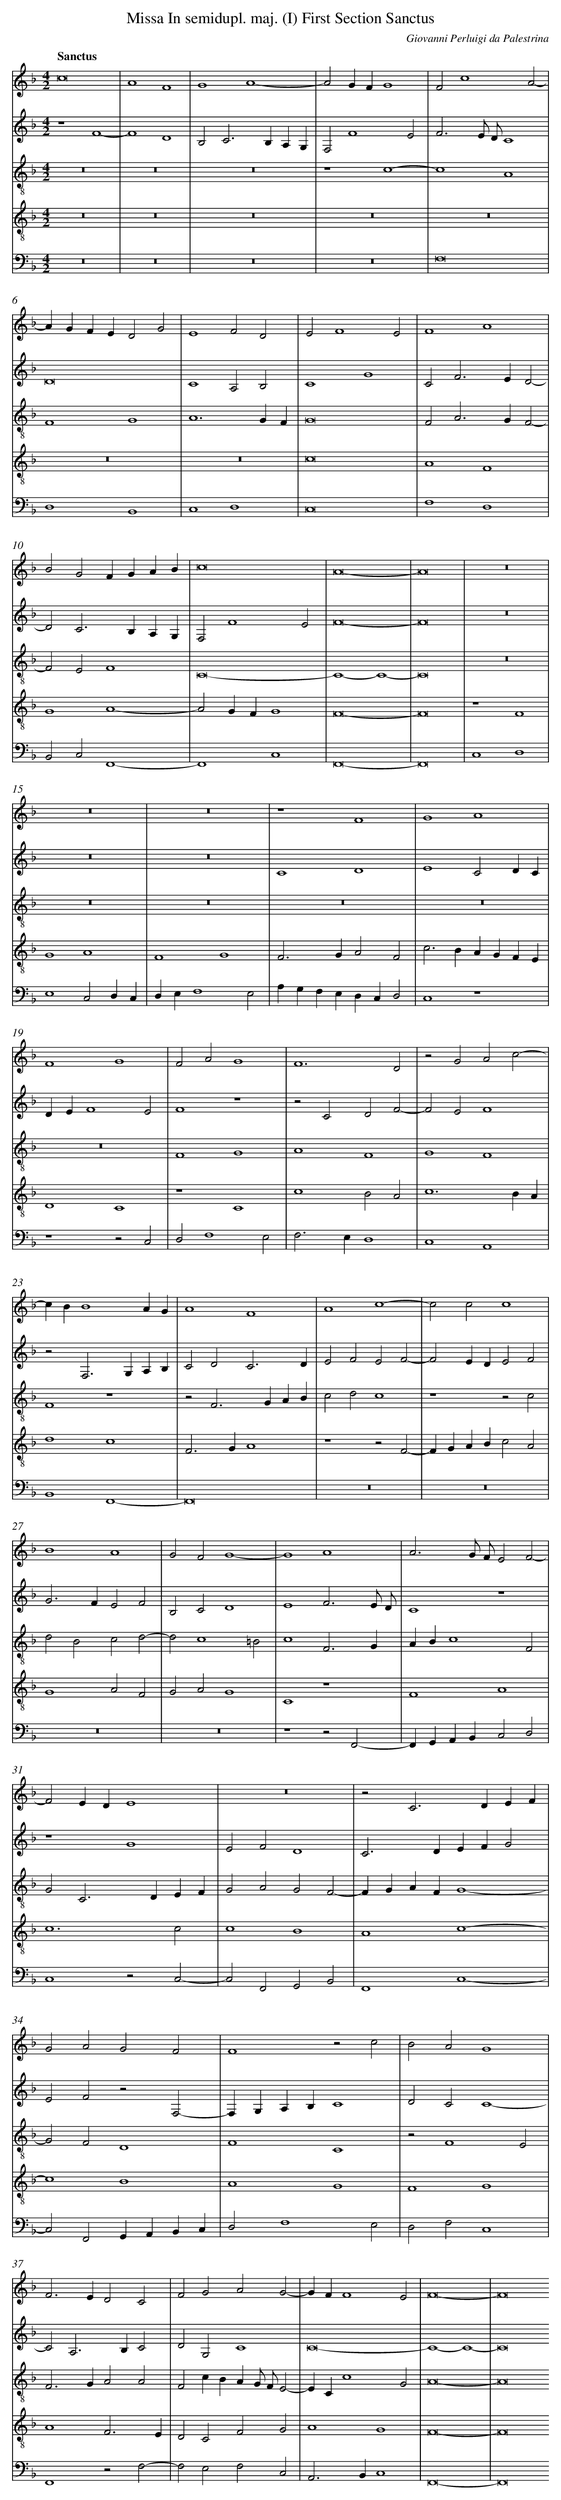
X:1
T: Missa In semidupl. maj. (I) First Section Sanctus
C: Giovanni Perluigi da Palestrina
L: 1/4
M: 4/2
Q: "Sanctus"
V: 1 clef=treble
V: 2 clef=treble
V: 3 clef=treble-8
V: 4 clef=treble-8
V: 5 clef=bass
K: F
[V:1] c8 |
[V:2] z4F4- |
[V:3] z8 |
[V:4] z8 |
[V:5] z8 |
[V:1] A4F4 |
[V:2] F4D4 |
[V:3] z8 |
[V:4] z8 |
[V:5] z8 |
[V:1] G4A4- |
[V:2] B,2C2>B,2A,G, |
[V:3] z8 |
[V:4] z8 |
[V:5] z8 |
[V:1] A2GFG4 |
[V:2] F,2F4E2 |
[V:3] z4c4- |
[V:4] z8 |
[V:5] z8 |
[V:1] F2c4A2- |
[V:2] F3E/ D/C4 |
[V:3] c4A4 |
[V:4] z8 |
[V:5] F,8 |
[V:1] AGFED2G2 |
[V:2] D8 |
[V:3] F4G4 |
[V:4] z8 |
[V:5] D,4B,,4 |
[V:1] E4F2D2 |
[V:2] C4A,2B,2 |
[V:3] A6GF |
[V:4] z8 |
[V:5] C,4D,4 |
[V:1] E2F4E2 |
[V:2] C4G4 |
[V:3] G8 |
[V:4] c8 |
[V:5] C,8 |
[V:1] F4A4 |
[V:2] C2F2>E2D2- |
[V:3] F2A2>G2F2- |
[V:4] A4F4 |
[V:5] F,4D,4 |
[V:1] B2G2FGAB |
[V:2] D2C2>B,2A,G, |
[V:3] F2E2F4 |
[V:4] G4A4- |
[V:5] B,,2C,2F,,4- |
[V:1] c8 |
[V:2] F,2F4E2 |
[V:3] C8- |
[V:4] A2GFG4 |
[V:5] F,,4C,4 |
[V:1] A8- |
[V:2] F8- |
[V:3] C4-C4- |
[V:4] F8- |
[V:5] F,,8- |
[V:1] A8 |
[V:2] F8 |
[V:3] C8 |
[V:4] F8 |
[V:5] F,,8 |
[V:1] z8 |
[V:2] z8 |
[V:3] z8 |
[V:4] z4F4 |
[V:5] C,4D,4 |
[V:1] z8 |
[V:2] z8 |
[V:3] z8 |
[V:4] G4A4 |
[V:5] E,4C,2D,C, |
[V:1] z8 |
[V:2] z8 |
[V:3] z8 |
[V:4] F4G4 |
[V:5] D,E,F,4E,2 |
[V:1] z4F4 |
[V:2] C4D4 |
[V:3] z8 |
[V:4] F2>G2A2F2 |
[V:5] A,G,F,E,D,C,D,2 |
[V:1] G4A4 |
[V:2] E4C2DC |
[V:3] z8 |
[V:4] c2>B2AGFE |
[V:5] C,4z4 |
[V:1] F4G4 |
[V:2] DEF4E2 |
[V:3] z8 |
[V:4] D4C4 |
[V:5] z4z2C,2 |
[V:1] F2A2G4 |
[V:2] F4z4 |
[V:3] F4G4 |
[V:4] z4C4 |
[V:5] D,2F,4E,2 |
[V:1] F6D2 |
[V:2] z2C2D2F2- |
[V:3] A4F4 |
[V:4] c4B2A2 |
[V:5] F,2>E,2D,4 |
[V:1] z2G2A2c2- |
[V:2] F2E2F4 |
[V:3] G4F4 |
[V:4] c6BA |
[V:5] C,4A,,4 |
[V:1] cBB4AG |
[V:2] z2F,2>G,2A,B, |
[V:3] F4z4 |
[V:4] d4c4 |
[V:5] B,,4F,,4- |
[V:1] A4F4 |
[V:2] C2D2C3D |
[V:3] z2F2>G2AB |
[V:4] F2>G2A4 |
[V:5] F,,8 |
[V:1] A4c4- |
[V:2] E2F2E2F2- |
[V:3] c2d2c4 |
[V:4] z4z2F2- |
[V:5] z8 |
[V:1] c2c2c4 |
[V:2] F2EDE2F2 |
[V:3] z4z2c2 |
[V:4] FGABc2A2 |
[V:5] z8 |
[V:1] B4A4 |
[V:2] G2>F2E2F2 |
[V:3] d2B2c2d2- |
[V:4] G4A2F2 |
[V:5] z8 |
[V:1] G2F2G4- |
[V:2] B,2C2D4 |
[V:3] d2c4=B2 |
[V:4] G2A2G4 |
[V:5] z8 |
[V:1] G4A4 |
[V:2] E4F3E/ D/ |
[V:3] c4F3G |
[V:4] C4z4 |
[V:5] z4z2F,,2- |
[V:1] A3G/ F/E2F2- |
[V:2] C4z4 |
[V:3] ABc4F2 |
[V:4] F4A4 |
[V:5] F,,G,,A,,B,,C,2D,2 |
[V:1] F2EDE4 |
[V:2] z4G4 |
[V:3] G2C2>D2EF |
[V:4] c6c2 |
[V:5] C,4z2C,2- |
[V:1] z8 |
[V:2] E2F2D4 |
[V:3] G2A2G2F2- |
[V:4] c4B4 |
[V:5] C,2F,,2G,,2B,,2 |
[V:1] z2C2>D2EF |
[V:2] C2>D2EFG2 |
[V:3] FGAFG4- |
[V:4] A4c4- |
[V:5] F,,4C,4- |
[V:1] G2A2G2F2 |
[V:2] E2F2z2F,2- |
[V:3] G2F2D4 |
[V:4] c4B4 |
[V:5] C,2F,,2G,,A,,B,,C, |
[V:1] F4z2c2 |
[V:2] F,G,A,B,C4 |
[V:3] F4C4 |
[V:4] A4G4 |
[V:5] D,2F,4E,2 |
[V:1] B2A2G4 |
[V:2] D2C2C4- |
[V:3] z2F4E2 |
[V:4] F4G4 |
[V:5] D,2F,2C,4 |
[V:1] F2>E2D2C2 |
[V:2] C2A,2>B,2C2 |
[V:3] F2>G2A2A2 |
[V:4] A4F3E |
[V:5] F,,4z2F,2- |
[V:1] F2G2A2G2- |
[V:2] D2G,2C4 |
[V:3] F2cBAG/ F/E2- |
[V:4] D2C2F2G2 |
[V:5] F,2E,2F,2C,2 |
[V:1] GFF4E2 |
[V:2] C8- |
[V:3] ECc4G2 |
[V:4] A4G4 |
[V:5] A,,2>B,,2C,4 |
[V:1] F8- |
[V:2] C4-C4- |
[V:3] A8- |
[V:4] F8- |
[V:5] F,,8- |
[V:1] F8
[V:2] C8
[V:3] A8
[V:4] F8
[V:5] F,,8
